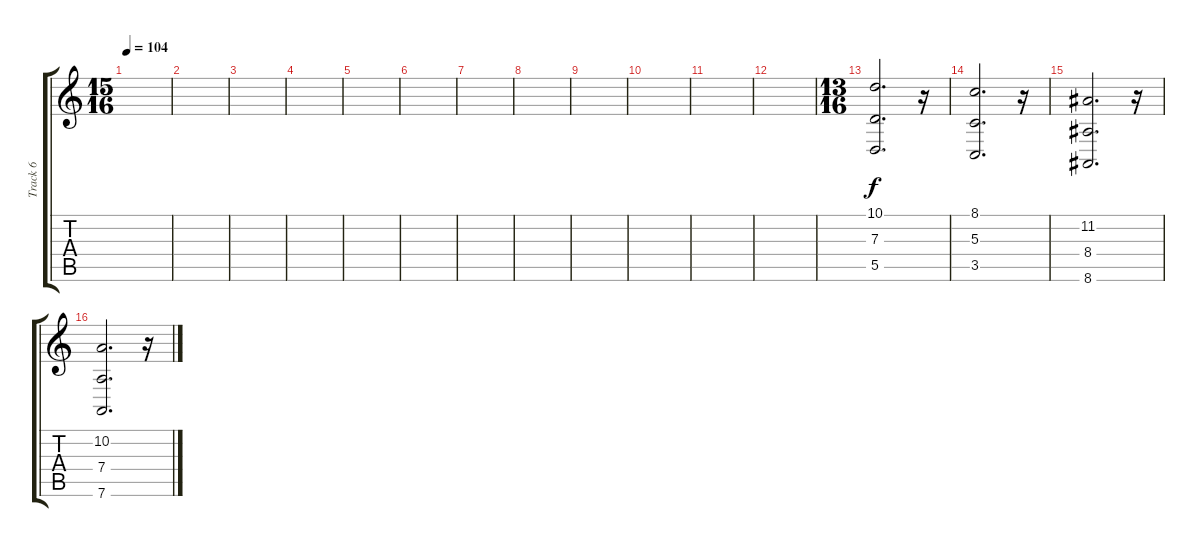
\track ("Track 6" "Track 6") {instrument voiceoohs}
\staff {score tabs}
\tuning (E4 B3 G3 D3 A2 D2) {hide}
\ts (15 16)
\tempo 104
\clef g2
\ks c
|
|
|
|
|
|
|
|
|
|
|
|
\ts (13 16)
(10.1 7.3 5.5).2{d} r.16 |
(8.1 5.3 3.5).2{d} r.16 |
(11.2 8.4 8.6).2{d} r.16 |
(10.2 7.4 7.6).2{d} r.16
